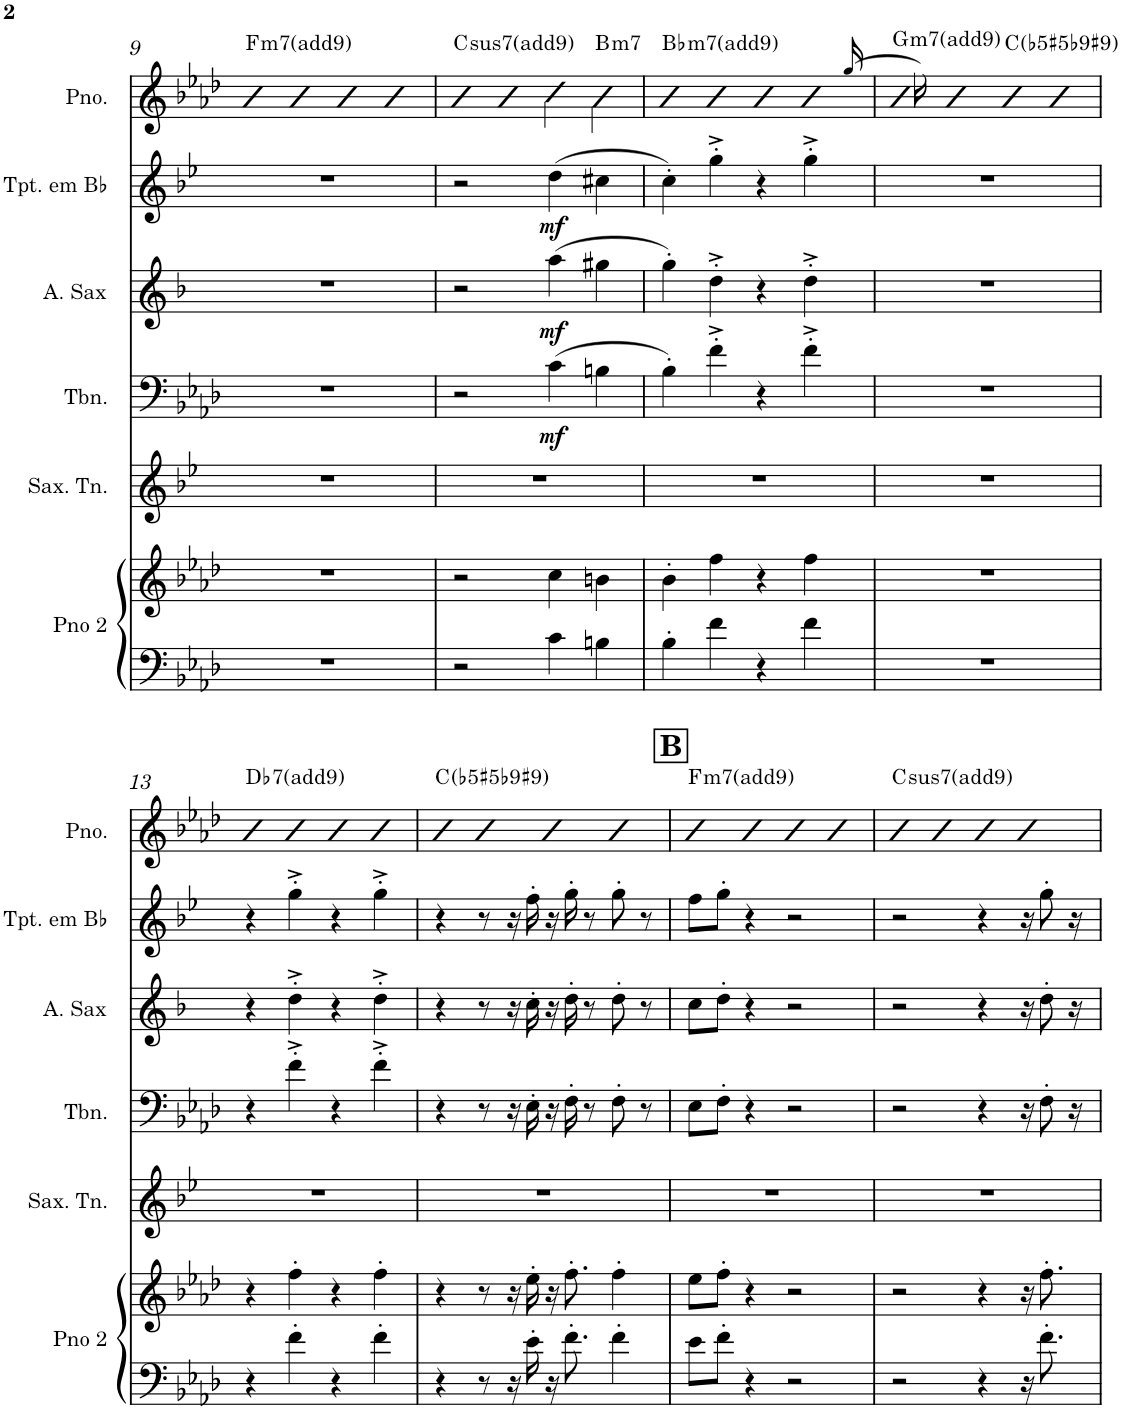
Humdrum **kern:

**kern	**kern	**kern	**kern	**dynam	**kern	**dynam	**kern	**dynam	**kern	**harte
*part6	*part6	*part5	*part4	*part4	*part3	*part3	*part2	*part2	*part1	*part1
*staff7	*staff6	*staff5	*staff4	*staff4	*staff3	*staff3	*staff2	*staff2	*staff1	*
*I"Piano 2	*	*I"Saxofone Tenor	*I"Trombone	*	*I"Alto Saxophone	*	*I"Trompete em Bb	*	*I"Piano	*
*I'Pno 2	*	*I'Sax. Tn.	*I'Tbn.	*	*I'A. Sax	*	*I'Tpt. em Bb	*	*I'Pno.	*
!!LO:PB:g=z
*clefF4	*clefG2	*clefG2	*clefF4	*	*clefG2	*	*clefG2	*	*clefG2	*
*	*	*Trd8c14	*	*	*Trd5c9	*	*Trd1c2	*	*	*
*k[b-e-a-d-]	*k[b-e-a-d-]	*k[b-e-]	*k[b-e-a-d-]	*	*k[b-]	*	*k[b-e-]	*	*k[b-e-a-d-]	*
*M4/4	*M4/4	*M4/4	*M4/4	*	*M4/4	*	*M4/4	*	*M4/4	*
=9	=9	=9	=9	=9	=9	=9	=9	=9	=9	=9
!	!	!	!	!	!	!	!	!	!	!LO:H:kt=m7
1r	1r	1r	1r	.	1r	.	1r	.	4b-	F:min7(9)
.	.	.	.	.	.	.	.	.	4b-	.
.	.	.	.	.	.	.	.	.	4b-	.
.	.	.	.	.	.	.	.	.	4b-	.
=10	=10	=10	=10	=10	=10	=10	=10	=10	=10	=10
!	!	!	!	!	!	!	!	!	!	!LO:H:kt=7
2r	2r	1r	2r	.	2r	.	2r	.	4b-	C:maj(9)
.	.	.	.	.	.	.	.	.	4b-	.
!	!	!	!	!LO:DY:b	!	!LO:DY:b	!	!LO:DY:b	!	!
4c\	4cc\	.	(>4c\	mf	(>4aa\	mf	(>4dd\	mf	4cc\	.
!	!	!	!	!	!	!	!	!	!	!LO:H:kt=m7
4Bn\	4bn\	.	4Bn\	.	4gg#X\	.	4cc#X\	.	4b-\	B:min7
=11	=11	=11	=11	=11	=11	=11	=11	=11	=11	=11
*	*	*	*	*	*	*	*	*	*^	*
!	!	!	!	!	!	!	!	!	!	!	!LO:H:kt=m7
4B-'\	4b-'\	1r	4B-'\)	.	4gg'\)	.	4cc'\)	.	4b-	2...ryy	Bb:min7(9)
4f\	4ff\	.	4f'^\	.	4dd'^\	.	4gg'^\	.	4b-	.	.
4r	4r	.	4r	.	4r	.	4r	.	4b-	.	.
4f\	4ff\	.	4f'^\	.	4dd'^\	.	4gg'^\	.	4b-	.	.
.	.	.	.	.	.	.	.	.	.	[16gg!/	.
=12	=12	=12	=12	=12	=12	=12	=12	=12	=12	=12	=12
!	!	!	!	!	!	!	!	!	!	!	!LO:H:kt=m7
1r	1r	1r	1r	.	1r	.	1r	.	4b-	16gg\]	G:min7(9)
.	.	.	.	.	.	.	.	.	.	2...ryy	.
.	.	.	.	.	.	.	.	.	4b-	.	.
.	.	.	.	.	.	.	.	.	4b-	.	C:(3,#5,b9,#9)
.	.	.	.	.	.	.	.	.	4b-	.	.
*	*	*	*	*	*	*	*	*	*v	*v	*
!!LO:LB:g=z
=13	=13	=13	=13	=13	=13	=13	=13	=13	=13	=13
!	!	!	!	!	!	!	!	!	!	!LO:H:kt=7
4r	4r	1r	4r	.	4r	.	4r	.	4b-	Db:7(9)
4f'\	4ff'\	.	4f'^\	.	4dd'^\	.	4gg'^\	.	4b-	.
4r	4r	.	4r	.	4r	.	4r	.	4b-	.
4f'\	4ff'\	.	4f'^\	.	4dd'^\	.	4gg'^\	.	4b-	.
=14	=14	=14	=14	=14	=14	=14	=14	=14	=14	=14
4r	4r	1r	4r	.	4r	.	4r	.	4b-	C:(3,#5,b9,#9)
8r	8r	.	8r	.	8r	.	8r	.	4b-	.
16r	16r	.	16r	.	16r	.	16r	.	.	.
16e-'\	16ee-'\	.	16E-'\	.	16cc'\	.	16ff'\	.	.	.
16r	16r	.	16r	.	16r	.	16r	.	4b-	.
8.f'\	8.ff'\	.	16F'\	.	16dd'\	.	16gg'\	.	.	.
.	.	.	8r	.	8r	.	8r	.	.	.
4f'\	4ff'\	.	8F'\	.	8dd'\	.	8gg'\	.	4b-	.
.	.	.	8r	.	8r	.	8r	.	.	.
!!LO:REH:place=s1:a:B:cj:fs=14:t=B
=15	=15	=15	=15	=15	=15	=15	=15	=15	=15	=15
!	!	!	!	!	!	!	!	!	!	!LO:H:kt=m7
8e-\L	8ee-\L	1r	8E-\L	.	8cc\L	.	8ff\L	.	4b-	F:min7(9)
8f'\J	8ff'\J	.	8F'\J	.	8dd'\J	.	8gg'\J	.	.	.
4r	4r	.	4r	.	4r	.	4r	.	4b-	.
2r	2r	.	2r	.	2r	.	2r	.	4b-	.
.	.	.	.	.	.	.	.	.	4b-	.
=16	=16	=16	=16	=16	=16	=16	=16	=16	=16	=16
!	!	!	!	!	!	!	!	!	!	!LO:H:kt=7
2r	2r	1r	2r	.	2r	.	2r	.	4b-	C:maj(9)
.	.	.	.	.	.	.	.	.	4b-	.
4r	4r	.	4r	.	4r	.	4r	.	4b-	.
16r	16r	.	16r	.	16r	.	16r	.	4b-	.
8.f'\	8.ff'\	.	8F'\	.	8dd'\	.	8gg'\	.	.	.
.	.	.	16r	.	16r	.	16r	.	.	.
=	=	=	=	=	=	=	=	=	=	=
*-	*-	*-	*-	*-	*-	*-	*-	*-	*-	*-
